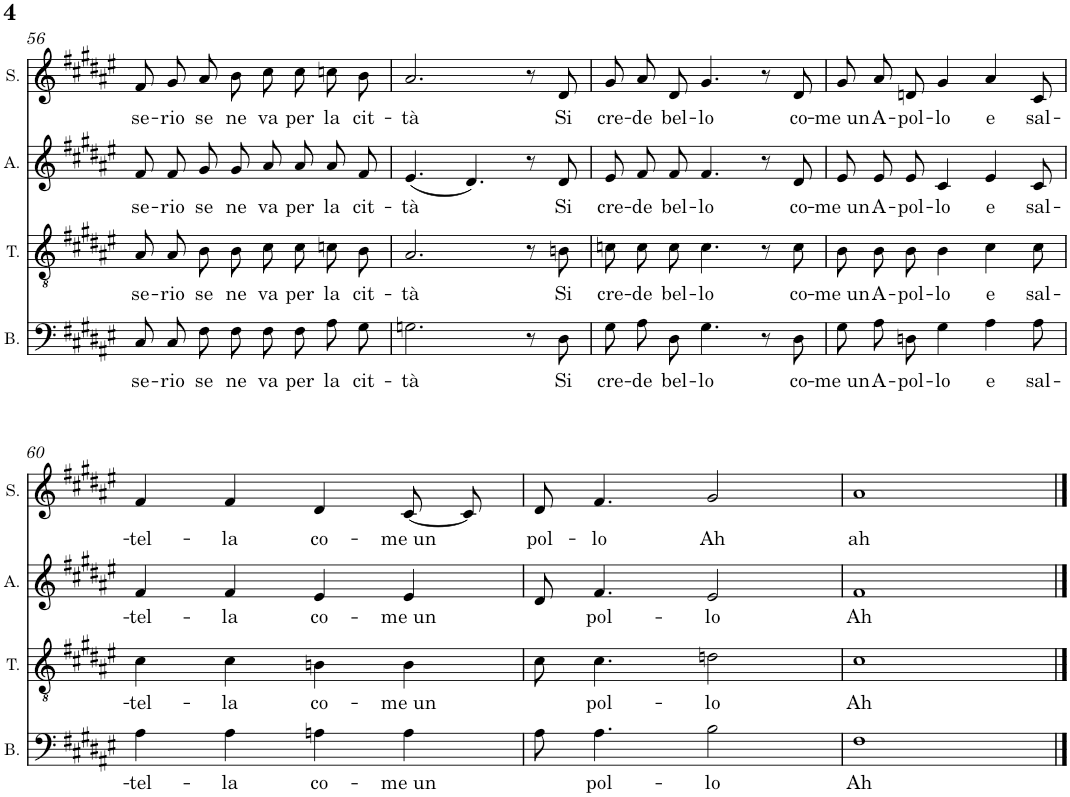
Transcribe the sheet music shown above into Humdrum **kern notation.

**kern	**text	**kern	**text	**kern	**text	**kern	**text
*part4	*part4	*part3	*part3	*part2	*part2	*part1	*part1
*staff4	*staff4	*staff3	*staff3	*staff2	*staff2	*staff1	*staff1
*I"Basso	*	*I"Tenore	*	*I"Contralto	*	*I"Soprano	*
*I'B.	*	*I'T.	*	*	*	*I'S.	*
!!LO:PB:g=z
*clefF4	*	*clefGv2	*	*clefG2	*	*clefG2	*
*k[f#c#g#d#a#e#]	*	*k[f#c#g#d#a#e#]	*	*k[f#c#g#d#a#e#]	*	*k[f#c#g#d#a#e#]	*
*M4/4	*	*M4/4	*	*M4/4	*	*M4/4	*
*met(c)	*	*met(c)	*	*met(c)	*	*met(c)	*
=56	=56	=56	=56	=56	=56	=56	=56
!	!LO:LY:b	!	!LO:LY:b	!	!LO:LY:b	!	!LO:LY:b
8C#/L	se-	8A#/L	se-	8f#/L	se-	8f#/L	se-
!	!LO:LY:b	!	!LO:LY:b	!	!LO:LY:b	!	!LO:LY:b
8C#/J	-rio	8A#/J	-rio	8f#/J	-rio	8g#/J	-rio
!	!LO:LY:b	!	!LO:LY:b	!	!LO:LY:b	!	!LO:LY:b
8F#\L	se	8B\L	se	8g#/L	se	8a#/L	se
!	!LO:LY:b	!	!LO:LY:b	!	!LO:LY:b	!	!LO:LY:b
8F#\J	ne	8B\J	ne	8g#/J	ne	8b/J	ne
!	!LO:LY:b	!	!LO:LY:b	!	!LO:LY:b	!	!LO:LY:b
8F#\L	va	8c#\L	va	8a#/L	va	8cc#\L	va
!	!LO:LY:b	!	!LO:LY:b	!	!LO:LY:b	!	!LO:LY:b
8F#\J	per	8c#\J	per	8a#/J	per	8cc#\J	per
!	!LO:LY:b	!	!LO:LY:b	!	!LO:LY:b	!	!LO:LY:b
8A#\L	la	8cn\L	la	8a#/L	la	8ccn\L	la
!	!LO:LY:b	!	!LO:LY:b	!	!LO:LY:b	!	!LO:LY:b
8G#\J	cit-	8B\J	cit-	8f#/J	cit-	8b\J	cit-
=57	=57	=57	=57	=57	=57	=57	=57
!	!LO:LY:b	!	!LO:LY:b	!	!LO:LY:b	!	!LO:LY:b
2.Gn\	-tà	2.A#/	-tà	(4.e#/	-tà	2.a#/	-tà
.	.	.	.	4.d#/)	.	.	.
8r	.	8r	.	8r	.	8r	.
!	!LO:LY:b	!	!LO:LY:b	!	!LO:LY:b	!	!LO:LY:b
8D#\	Si	8Bn\	Si	8d#/	Si	8d#/	Si
=58	=58	=58	=58	=58	=58	=58	=58
!	!LO:LY:b	!	!LO:LY:b	!	!LO:LY:b	!	!LO:LY:b
8G#\L	cre-	8cn\L	cre-	8e#/L	cre-	8g#/L	cre-
!	!LO:LY:b	!	!LO:LY:b	!	!LO:LY:b	!	!LO:LY:b
8A#\J	-de	8c\J	-de	8f#/J	-de	8a#/J	-de
!	!LO:LY:b	!	!LO:LY:b	!	!LO:LY:b	!	!LO:LY:b
8D#\	bel-	8c\	bel-	8f#/	bel-	8d#/	bel-
!	!LO:LY:b	!	!LO:LY:b	!	!LO:LY:b	!	!LO:LY:b
4.G#\	-lo	4.c\	-lo	4.f#/	-lo	4.g#/	-lo
8r	.	8r	.	8r	.	8r	.
!	!LO:LY:b	!	!LO:LY:b	!	!LO:LY:b	!	!LO:LY:b
8D#\	co-	8c\	co-	8d#/	co-	8d#/	co-
=59	=59	=59	=59	=59	=59	=59	=59
!	!LO:LY:b	!	!LO:LY:b	!	!LO:LY:b	!	!LO:LY:b
8G#\L	-me un	8B\L	-me un	8e#/L	-me un	8g#/L	-me un
!	!LO:LY:b	!	!LO:LY:b	!	!LO:LY:b	!	!LO:LY:b
8A#\J	A-	8B\J	A-	8e#/J	A-	8a#/J	A-
!	!LO:LY:b	!	!LO:LY:b	!	!LO:LY:b	!	!LO:LY:b
8Dn\	-pol-	8B\	-pol-	8e#/	-pol-	8dn/	-pol-
!	!LO:LY:b	!	!LO:LY:b	!	!LO:LY:b	!	!LO:LY:b
4G#\	-lo	4B\	-lo	4c#/	-lo	4g#/	-lo
!	!LO:LY:b	!	!LO:LY:b	!	!LO:LY:b	!	!LO:LY:b
4A#\	e	4c#\	e	4e#/	e	4a#/	e
!	!LO:LY:b	!	!LO:LY:b	!	!LO:LY:b	!	!LO:LY:b
8A#\	sal-	8c#\	sal-	8c#/	sal-	8c#/	sal-
!!LO:LB:g=z
=60	=60	=60	=60	=60	=60	=60	=60
!	!LO:LY:b	!	!LO:LY:b	!	!LO:LY:b	!	!LO:LY:b
4A#\	-tel-	4c#\	-tel-	4f#/	-tel-	4f#/	-tel-
!	!LO:LY:b	!	!LO:LY:b	!	!LO:LY:b	!	!LO:LY:b
4A#\	-la	4c#\	-la	4f#/	-la	4f#/	-la
!	!LO:LY:b	!	!LO:LY:b	!	!LO:LY:b	!	!LO:LY:b
4An\	co-	4Bn\	co-	4e#/	co-	4d#/	co-
!	!LO:LY:b	!	!LO:LY:b	!	!LO:LY:b	!	!LO:LY:b
4A\	-me un	4B\	-me un	4e#/	-me un	[8c#/L	-me un
.	.	.	.	.	.	8c#/J]	.
=61	=61	=61	=61	=61	=61	=61	=61
!	!	!	!	!	!	!	!LO:LY:b
8A#\	.	8c#\	.	8d#/	.	8d#/	pol-
!	!LO:LY:b	!	!LO:LY:b	!	!LO:LY:b	!	!LO:LY:b
4.A#\	pol-	4.c#\	pol-	4.f#/	pol-	4.f#/	-lo
!	!LO:LY:b	!	!LO:LY:b	!	!LO:LY:b	!	!LO:LY:b
2B\	-lo	2dn\	-lo	2e#/	-lo	2g#/	Ah
=62	=62	=62	=62	=62	=62	=62	=62
!	!LO:LY:b	!	!LO:LY:b	!	!LO:LY:b	!	!LO:LY:b
1F#	Ah	1c#	Ah	1f#	Ah	1a#	ah
==	==	==	==	==	==	==	==
*-	*-	*-	*-	*-	*-	*-	*-
